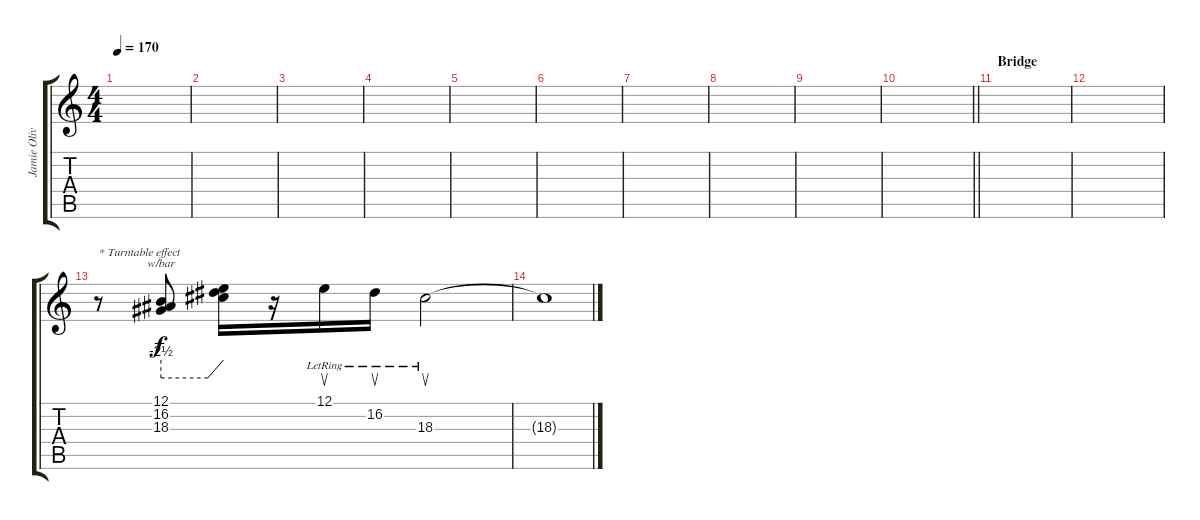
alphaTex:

\track ("Jamie Oliver | Keyboard" "Jamie Oliv") {instrument acousticgrandpiano}
\staff {score tabs}
\tuning (E4 B3 G3 D3 A2 D2) {hide}
\ts (4 4)
\tempo 170
\clef g2
\ks c
|
|
|
|
|
|
|
|
|
\barLineRight lightlight
|
\section ("" "Bridge")
|
|
r.8{txt "* Turntable effect"} (12.1 16.2 18.3).8{tbe (custom default 0 -10 45 -10 60 0)} (12.1{t} 16.2{t} 18.3{t}).16 r.16 12.1{lr}.16{su} 16.2{lr}.16{su} 18.3{lr}.2{su} |
18.3{t}.1
